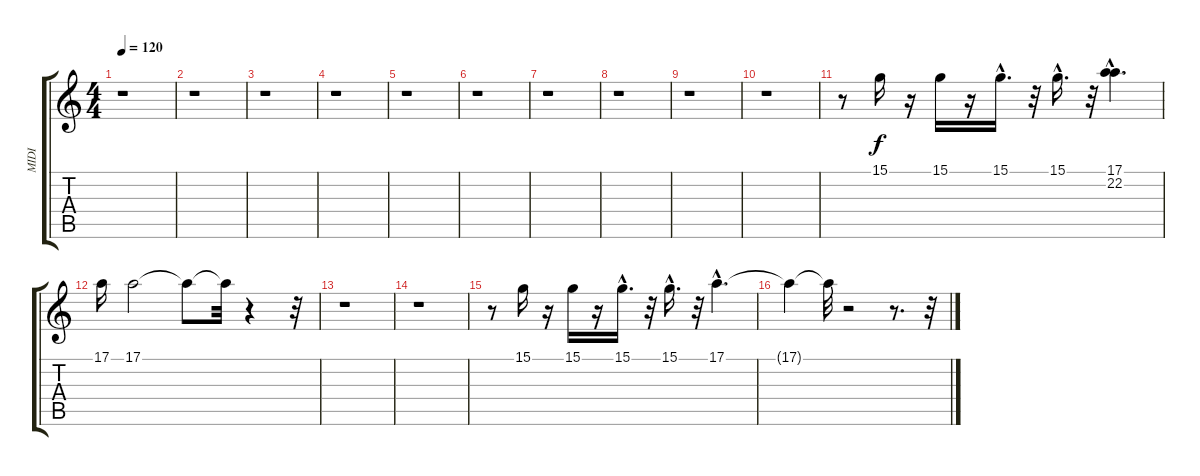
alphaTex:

\track ("MIDI" "MIDI") {instrument lead7fifths}
\staff {score tabs}
\tuning (E4 B3 G3 D3 A2 E2) {hide}
\ts (4 4)
\tempo 120
\clef g2
\ks c
r.1{dy f instrument lead7fifths} |
r.1 |
r.1 |
r.1 |
r.1 |
r.1 |
r.1 |
r.1 |
r.1 |
r.1 |
r.8 15.1.16 r.16 15.1.16 r.16 15.1{hac}.16{d} r.32 15.1{hac}.16{d} r.32 (17.1{hac} 22.2{hac}).4{d} |
17.1.16 17.1.2 17.1{t}.8 17.1{t}.32 r.4 r.32 |
r.1 |
r.1 |
r.8 15.1.16 r.16 15.1.16 r.16 15.1{hac}.16{d} r.32 15.1{hac}.16{d} r.32 17.1{hac}.4{d} |
17.1{t}.4 17.1{t}.32 r.2 r.8{d} r.32
